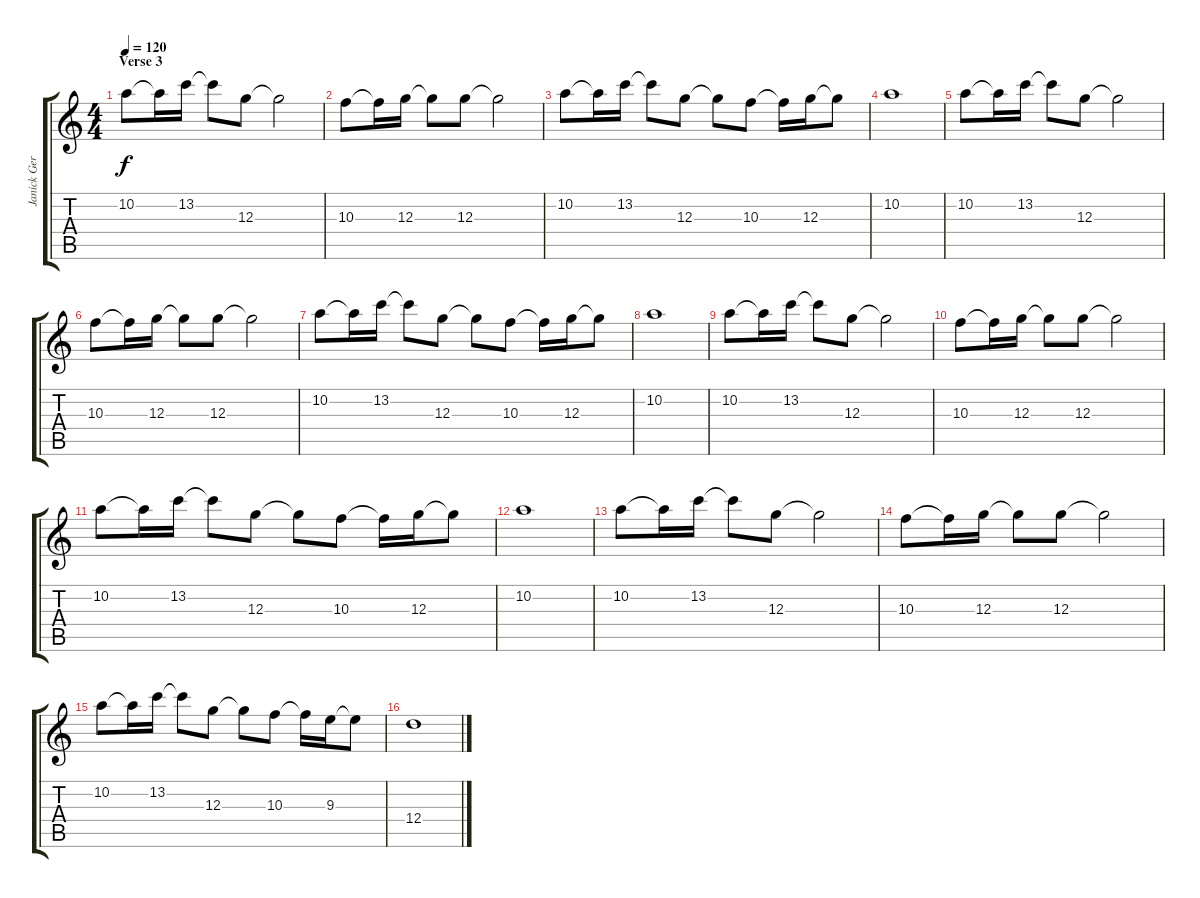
\track ("Janick Gers (Guitar 2)" "Janick Ger") {instrument electricguitarclean}
\staff {score tabs}
\tuning (E4 B3 G3 D3 A2 E2) {hide}
\ts (4 4)
\section ("" "Verse 3")
\tempo 120
\clef g2
\ks c
10.2.8{dy f} 10.2{t}.16 13.2.16 13.2{t}.8 12.3.8 12.3{t}.2 |
10.3.8 10.3{t}.16 12.3.16 12.3{t}.8 12.3.8 12.3{t}.2 |
10.2.8 10.2{t}.16 13.2.16 13.2{t}.8 12.3.8 12.3{t}.8 10.3.8 10.3{t}.16 12.3.16 12.3{t}.8 |
10.2.1 |
10.2.8 10.2{t}.16 13.2.16 13.2{t}.8 12.3.8 12.3{t}.2 |
10.3.8 10.3{t}.16 12.3.16 12.3{t}.8 12.3.8 12.3{t}.2 |
10.2.8 10.2{t}.16 13.2.16 13.2{t}.8 12.3.8 12.3{t}.8 10.3.8 10.3{t}.16 12.3.16 12.3{t}.8 |
10.2.1 |
10.2.8 10.2{t}.16 13.2.16 13.2{t}.8 12.3.8 12.3{t}.2 |
10.3.8 10.3{t}.16 12.3.16 12.3{t}.8 12.3.8 12.3{t}.2 |
10.2.8 10.2{t}.16 13.2.16 13.2{t}.8 12.3.8 12.3{t}.8 10.3.8 10.3{t}.16 12.3.16 12.3{t}.8 |
10.2.1 |
10.2.8 10.2{t}.16 13.2.16 13.2{t}.8 12.3.8 12.3{t}.2 |
10.3.8 10.3{t}.16 12.3.16 12.3{t}.8 12.3.8 12.3{t}.2 |
10.2.8 10.2{t}.16 13.2.16 13.2{t}.8 12.3.8 12.3{t}.8 10.3.8 10.3{t}.16 9.3.16 9.3{t}.8 |
12.4.1
